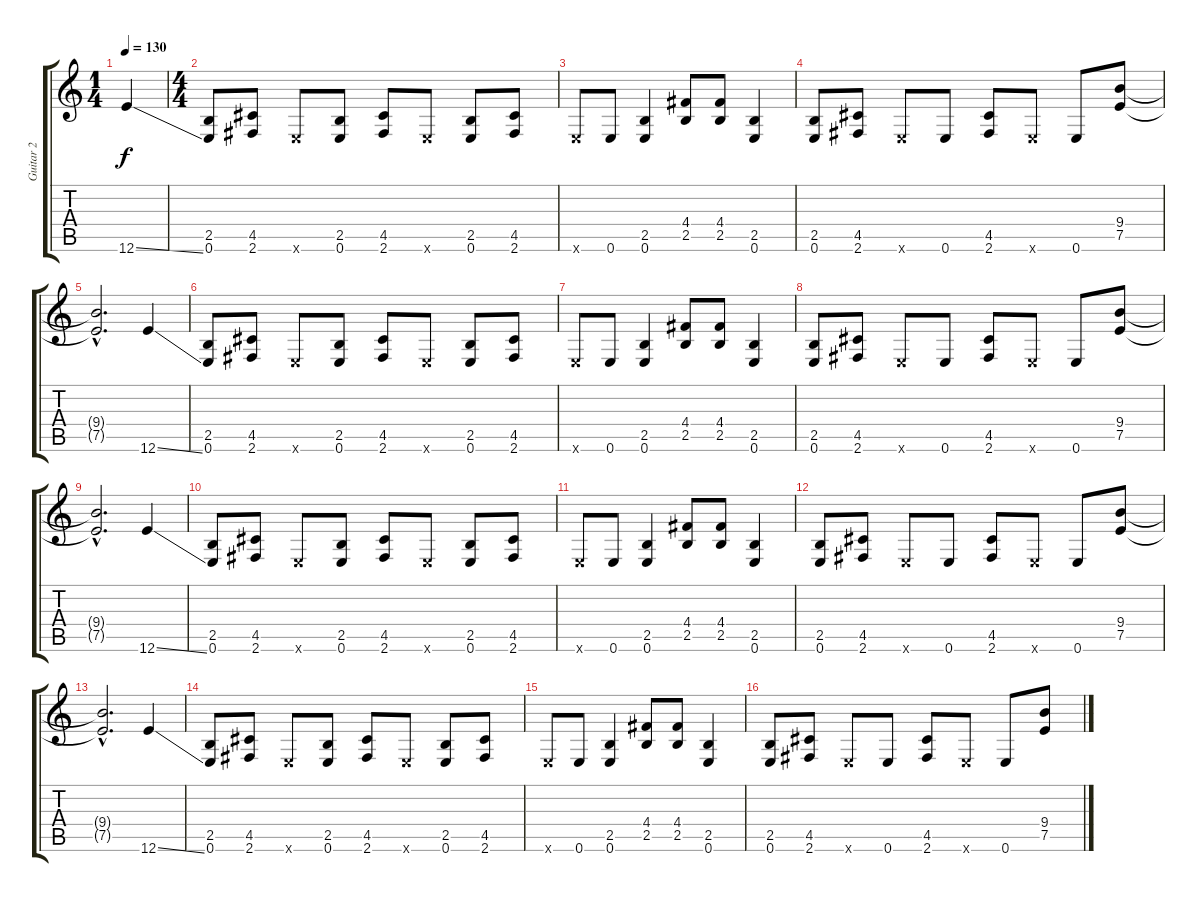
\track ("Guitar 2" "Guitar 2") {instrument distortionguitar}
\staff {score tabs}
\tuning (E4 B3 G3 D3 A2 E2) {hide}
\ts (1 4)
\tempo 130
\clef g2
\ks c
12.6{ss}.4{dy f instrument distortionguitar} |
\ts (4 4)
(2.5 0.6).8 (4.5 2.6).8 0.6{x}.8 (2.5 0.6).8 (4.5 2.6).8 0.6{x}.8 (2.5 0.6).8 (4.5 2.6).8 |
0.6{x}.8 0.6.8 (2.5 0.6).4 (4.4 2.5).8 (4.4 2.5).8 (2.5 0.6).4 |
(2.5 0.6).8 (4.5 2.6).8 0.6{x}.8 0.6.8 (4.5 2.6).8 0.6{x}.8 0.6.8 (9.4 7.5).8 |
(9.4{hac t} 7.5{hac t}).2{d} 12.6{ss}.4 |
(2.5 0.6).8 (4.5 2.6).8 0.6{x}.8 (2.5 0.6).8 (4.5 2.6).8 0.6{x}.8 (2.5 0.6).8 (4.5 2.6).8 |
0.6{x}.8 0.6.8 (2.5 0.6).4 (4.4 2.5).8 (4.4 2.5).8 (2.5 0.6).4 |
(2.5 0.6).8 (4.5 2.6).8 0.6{x}.8 0.6.8 (4.5 2.6).8 0.6{x}.8 0.6.8 (9.4 7.5).8 |
(9.4{hac t} 7.5{hac t}).2{d} 12.6{ss}.4 |
(2.5 0.6).8 (4.5 2.6).8 0.6{x}.8 (2.5 0.6).8 (4.5 2.6).8 0.6{x}.8 (2.5 0.6).8 (4.5 2.6).8 |
0.6{x}.8 0.6.8 (2.5 0.6).4 (4.4 2.5).8 (4.4 2.5).8 (2.5 0.6).4 |
(2.5 0.6).8 (4.5 2.6).8 0.6{x}.8 0.6.8 (4.5 2.6).8 0.6{x}.8 0.6.8 (9.4 7.5).8 |
(9.4{hac t} 7.5{hac t}).2{d} 12.6{ss}.4 |
(2.5 0.6).8 (4.5 2.6).8 0.6{x}.8 (2.5 0.6).8 (4.5 2.6).8 0.6{x}.8 (2.5 0.6).8 (4.5 2.6).8 |
0.6{x}.8 0.6.8 (2.5 0.6).4 (4.4 2.5).8 (4.4 2.5).8 (2.5 0.6).4 |
(2.5 0.6).8 (4.5 2.6).8 0.6{x}.8 0.6.8 (4.5 2.6).8 0.6{x}.8 0.6.8 (9.4 7.5).8
